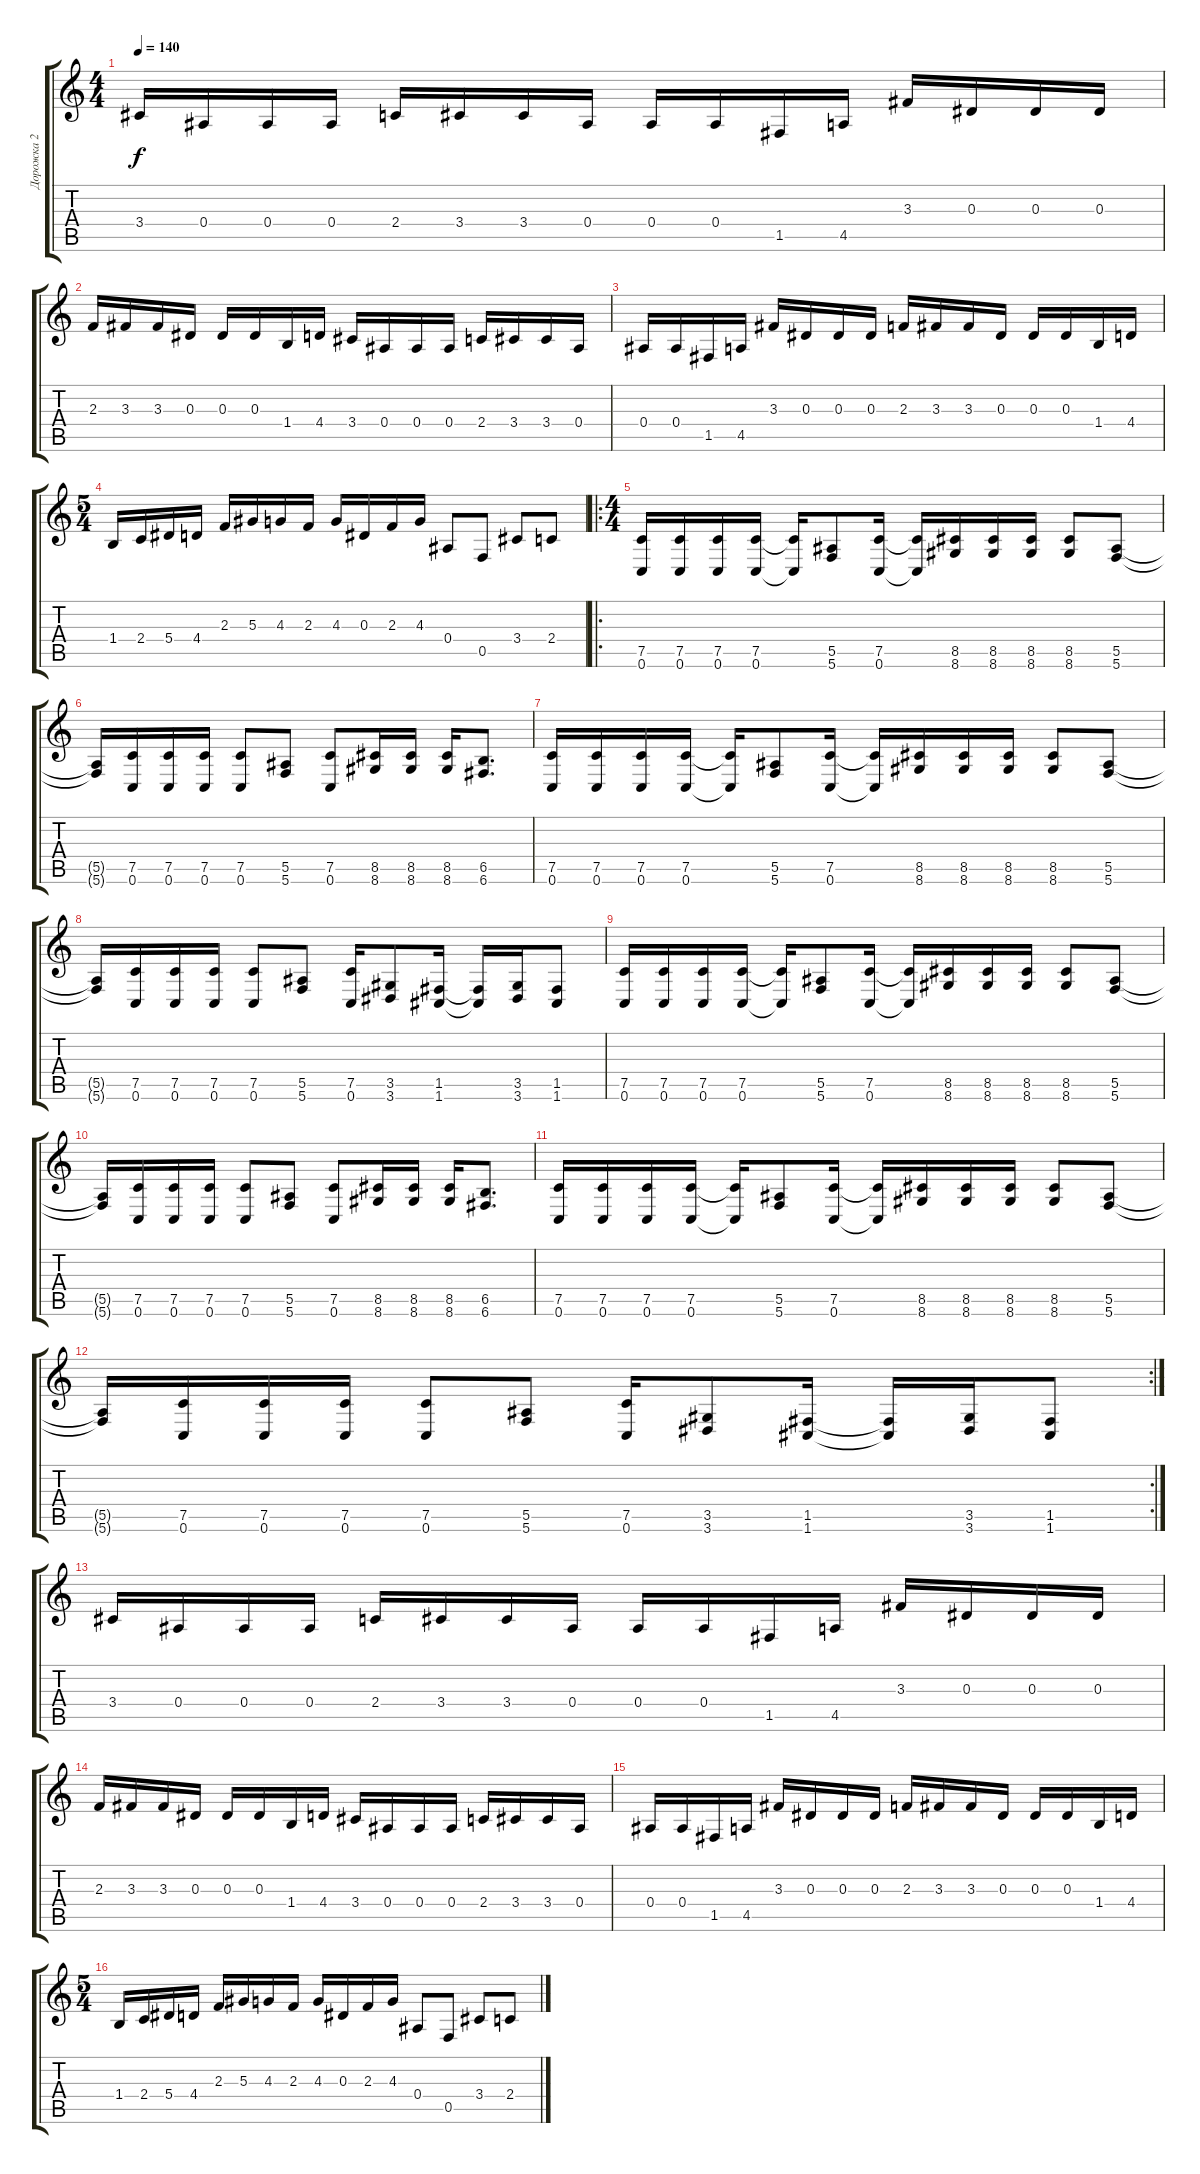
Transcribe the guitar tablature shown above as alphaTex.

\track ("Дорожка 2" "Дорожка 2") {instrument distortionguitar}
\staff {score tabs}
\tuning (C4 G3 Eb3 Bb2 F2 C2) {hide}
\ts (4 4)
\tempo 140
\clef g2
\ks c
3.4.16{dy f} 0.4.16 0.4.16 0.4.16 2.4.16 3.4.16 3.4.16 0.4.16 0.4.16 0.4.16 1.5.16 4.5.16 3.3.16 0.3.16 0.3.16 0.3.16 |
2.3.16 3.3.16 3.3.16 0.3.16 0.3.16 0.3.16 1.4.16 4.4.16 3.4.16 0.4.16 0.4.16 0.4.16 2.4.16 3.4.16 3.4.16 0.4.16 |
0.4.16 0.4.16 1.5.16 4.5.16 3.3.16 0.3.16 0.3.16 0.3.16 2.3.16 3.3.16 3.3.16 0.3.16 0.3.16 0.3.16 1.4.16 4.4.16 |
\ts (5 4)
1.4.16 2.4.16 5.4.16 4.4.16 2.3.16 5.3.16 4.3.16 2.3.16 4.3.16 0.3.16 2.3.16 4.3.16 0.4.8 0.5.8 3.4.8 2.4.8 |
\ro
\ts (4 4)
(7.5 0.6).16 (7.5 0.6).16 (7.5 0.6).16 (7.5 0.6).16 (7.5{t} 0.6{t}).16 (5.5 5.6).8 (7.5 0.6).16 (7.5{t} 0.6{t}).16 (8.5 8.6).16 (8.5 8.6).16 (8.5 8.6).16 (8.5 8.6).8 (5.5 5.6).8 |
(5.5{t} 5.6{t}).16 (7.5 0.6).16 (7.5 0.6).16 (7.5 0.6).16 (7.5 0.6).8 (5.5 5.6).8 (7.5 0.6).8 (8.5 8.6).16 (8.5 8.6).16 (8.5 8.6).16 (6.5 6.6).8{d} |
(7.5 0.6).16 (7.5 0.6).16 (7.5 0.6).16 (7.5 0.6).16 (7.5{t} 0.6{t}).16 (5.5 5.6).8 (7.5 0.6).16 (7.5{t} 0.6{t}).16 (8.5 8.6).16 (8.5 8.6).16 (8.5 8.6).16 (8.5 8.6).8 (5.5 5.6).8 |
(5.5{t} 5.6{t}).16 (7.5 0.6).16 (7.5 0.6).16 (7.5 0.6).16 (7.5 0.6).8 (5.5 5.6).8 (7.5 0.6).16 (3.5 3.6).8 (1.5 1.6).16 (1.5{t} 1.6{t}).16 (3.5 3.6).16 (1.5 1.6).8 |
(7.5 0.6).16 (7.5 0.6).16 (7.5 0.6).16 (7.5 0.6).16 (7.5{t} 0.6{t}).16 (5.5 5.6).8 (7.5 0.6).16 (7.5{t} 0.6{t}).16 (8.5 8.6).16 (8.5 8.6).16 (8.5 8.6).16 (8.5 8.6).8 (5.5 5.6).8 |
(5.5{t} 5.6{t}).16 (7.5 0.6).16 (7.5 0.6).16 (7.5 0.6).16 (7.5 0.6).8 (5.5 5.6).8 (7.5 0.6).8 (8.5 8.6).16 (8.5 8.6).16 (8.5 8.6).16 (6.5 6.6).8{d} |
(7.5 0.6).16 (7.5 0.6).16 (7.5 0.6).16 (7.5 0.6).16 (7.5{t} 0.6{t}).16 (5.5 5.6).8 (7.5 0.6).16 (7.5{t} 0.6{t}).16 (8.5 8.6).16 (8.5 8.6).16 (8.5 8.6).16 (8.5 8.6).8 (5.5 5.6).8 |
\rc 2
(5.5{t} 5.6{t}).16 (7.5 0.6).16 (7.5 0.6).16 (7.5 0.6).16 (7.5 0.6).8 (5.5 5.6).8 (7.5 0.6).16 (3.5 3.6).8 (1.5 1.6).16 (1.5{t} 1.6{t}).16 (3.5 3.6).16 (1.5 1.6).8 |
3.4.16 0.4.16 0.4.16 0.4.16 2.4.16 3.4.16 3.4.16 0.4.16 0.4.16 0.4.16 1.5.16 4.5.16 3.3.16 0.3.16 0.3.16 0.3.16 |
2.3.16 3.3.16 3.3.16 0.3.16 0.3.16 0.3.16 1.4.16 4.4.16 3.4.16 0.4.16 0.4.16 0.4.16 2.4.16 3.4.16 3.4.16 0.4.16 |
0.4.16 0.4.16 1.5.16 4.5.16 3.3.16 0.3.16 0.3.16 0.3.16 2.3.16 3.3.16 3.3.16 0.3.16 0.3.16 0.3.16 1.4.16 4.4.16 |
\ts (5 4)
1.4.16 2.4.16 5.4.16 4.4.16 2.3.16 5.3.16 4.3.16 2.3.16 4.3.16 0.3.16 2.3.16 4.3.16 0.4.8 0.5.8 3.4.8 2.4.8
